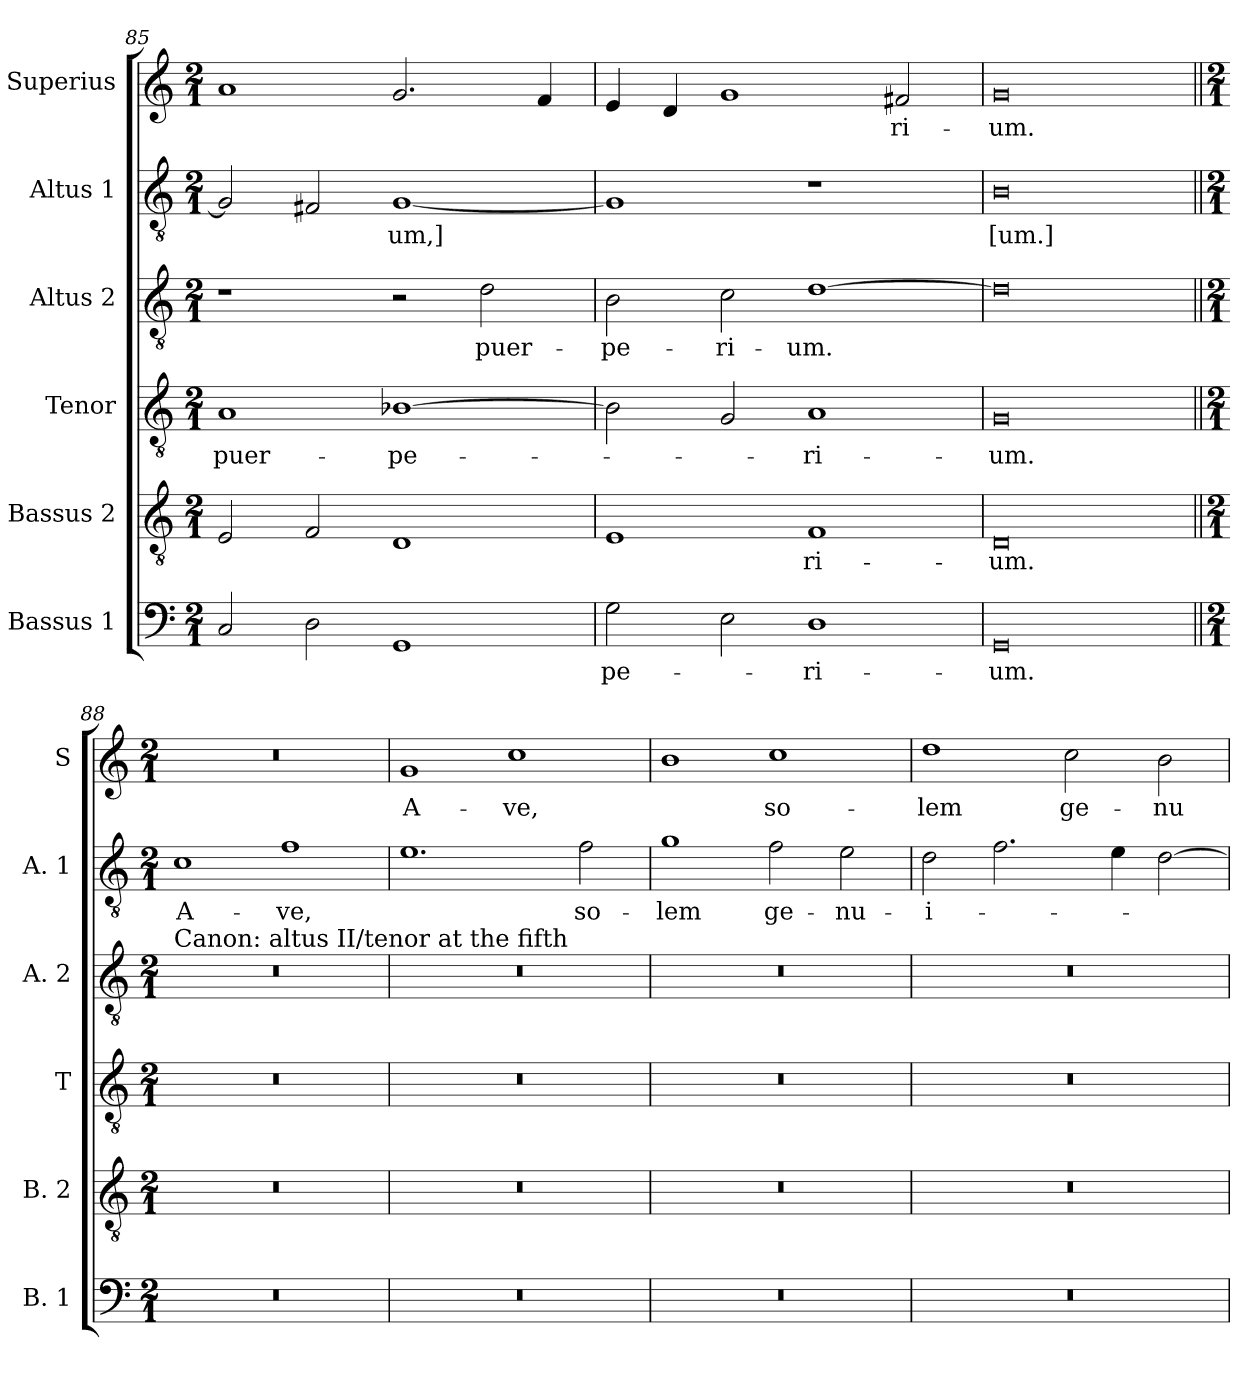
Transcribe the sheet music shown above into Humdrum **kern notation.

**kern	**text	**kern	**text	**kern	**text	**kern	**text	**kern	**text	**kern	**text
*part6	*part6	*part5	*part5	*part4	*part4	*part3	*part3	*part2	*part2	*part1	*part1
*staff6	*staff6	*staff5	*staff5	*staff4	*staff4	*staff3	*staff3	*staff2	*staff2	*staff1	*staff1
*I"Bassus 1	*	*I"Bassus 2	*	*I"Tenor	*	*I"Altus 2	*	*I"Altus 1	*	*I"Superius	*
*I'B. 1	*	*I'B. 2	*	*I'T	*	*I'A. 2	*	*I'A. 1	*	*I'S	*
*clefF4	*	*clefGv2	*	*clefGv2	*	*clefGv2	*	*clefGv2	*	*clefG2	*
*k[]	*	*k[]	*	*k[]	*	*k[]	*	*k[]	*	*k[]	*
*C:	*	*C:	*	*C:	*	*C:	*	*C:	*	*C:	*
*M2/1	*	*M2/1	*	*M2/1	*	*M2/1	*	*M2/1	*	*M2/1	*
=85	=85	=85	=85	=85	=85	=85	=85	=85	=85	=85	=85
2C	.	2E	.	1A	puer-	1r	.	2G]	.	1a	.
2D	.	2F	.	.	.	.	.	2F#X	.	.	.
1GG	.	1D	.	[1B-X	-pe-	2r	.	[1G	-um,]	2.g	.
.	.	.	.	.	.	2d	puer-	.	.	.	.
.	.	.	.	.	.	.	.	.	.	4f	.
=86	=86	=86	=86	=86	=86	=86	=86	=86	=86	=86	=86
2G	-pe-	1E	.	2B-]	.	2B	-pe-	1G]	.	4e	.
.	.	.	.	.	.	.	.	.	.	4d	.
2E	.	.	.	2G	.	2c	-ri-	.	.	1g	.
1D	-ri-	1F	-ri-	1A	-ri-	[1d	-um.	1r	.	.	.
.	.	.	.	.	.	.	.	.	.	2f#X	-ri-
=87	=87	=87	=87	=87	=87	=87	=87	=87	=87	=87	=87
0GG	-um.	0D	-um.	0G	-um.	0d]	.	0B	[um.]	0g	-um.
=88||	=88||	=88||	=88||	=88||	=88||	=88||	=88||	=88||	=88||	=88||	=88||
*M2/1	*	*M2/1	*	*M2/1	*	*M2/1	*	*M2/1	*	*M2/1	*
!	!	!	!	!	!	!LO:TX:a:t=Canon&colon; altus II/tenor at the fifth	!	!	!	!	!
0r	.	0r	.	0r	.	0r	.	1c	A-	0r	.
.	.	.	.	.	.	.	.	1f	-ve,	.	.
=89	=89	=89	=89	=89	=89	=89	=89	=89	=89	=89	=89
0r	.	0r	.	0r	.	0r	.	1.e	.	1g	A-
.	.	.	.	.	.	.	.	.	.	1cc	-ve,
.	.	.	.	.	.	.	.	2f	so-	.	.
=90	=90	=90	=90	=90	=90	=90	=90	=90	=90	=90	=90
0r	.	0r	.	0r	.	0r	.	1g	-lem	1b	.
.	.	.	.	.	.	.	.	2f	ge-	1cc	so-
.	.	.	.	.	.	.	.	2e	-nu-	.	.
=91	=91	=91	=91	=91	=91	=91	=91	=91	=91	=91	=91
0r	.	0r	.	0r	.	0r	.	2d	-i-	1dd	-lem
.	.	.	.	.	.	.	.	2.f	.	.	.
.	.	.	.	.	.	.	.	.	.	2cc	ge-
.	.	.	.	.	.	.	.	4e	.	.	.
.	.	.	.	.	.	.	.	[2d	.	2b	-nu-
=	=	=	=	=	=	=	=	=	=	=	=
*-	*-	*-	*-	*-	*-	*-	*-	*-	*-	*-	*-
